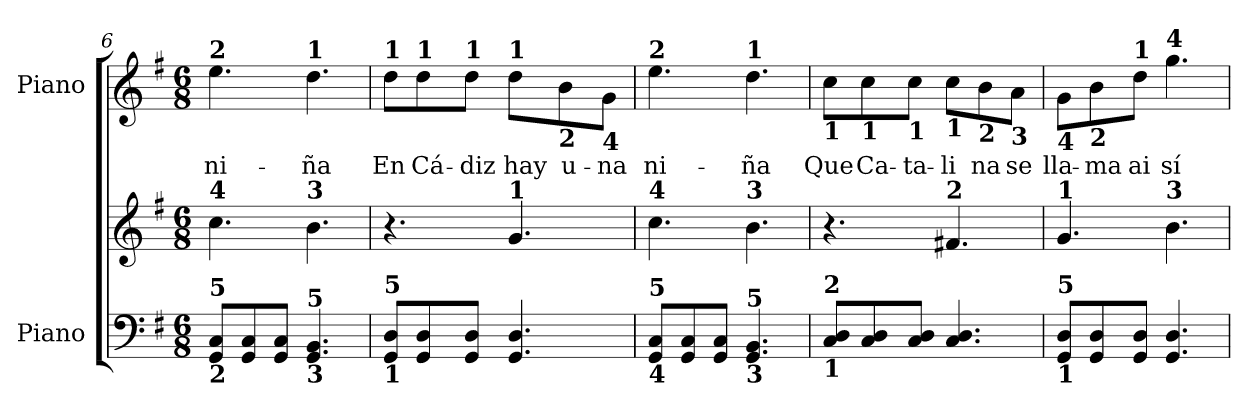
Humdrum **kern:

**kern	**kern	**kern	**text
*part2	*part2	*part1	*part1
*staff3	*staff2	*staff1	*staff1
*I"Piano	*	*I"Piano	*
*I'Pno.	*	*I'Pno.	*
*clefF4	*clefG2	*clefG2	*
*k[f#]	*k[f#]	*k[f#]	*
*G:	*G:	*G:	*
*M6/8	*M6/8	*M6/8	*
=6	=6	=6	=6
!	!	!LO:TX:a:B:t=2	!
!	!LO:TX:a:B:t=4	!	!
!LO:TX:b:B:t=2	!	!	!
!LO:TX:B:t=5	!	!	!
!	!	!	!LO:LY:b:color=#000000
8GGi/ 8CiL	4.cci\	4.eei\	ni-
8GGi/ 8Ci	.	.	.
8GGi/ 8CiJ	.	.	.
!	!	!LO:TX:a:B:t=1	!
!	!LO:TX:a:B:t=3	!	!
!LO:TX:b:B:t=3	!	!	!
!LO:TX:B:t=5	!	!	!
!	!	!	!LO:LY:b:color=#000000
4.GGi/ 4.BBi	4.bi\	4.ddi\	-ña
=7	=7	=7	=7
!	!	!LO:TX:a:B:t=1	!
!LO:TX:b:B:t=1	!	!	!
!LO:TX:B:t=5	!	!	!
!	!	!	!LO:LY:b:color=#000000
8GGi/ 8DiL	4.r	8ddi\L	En
!	!	!LO:TX:a:B:t=1	!
!	!	!	!LO:LY:b:color=#000000
8GGi/ 8Di	.	8ddi\	Cá-
!	!	!LO:TX:a:B:t=1	!
!	!	!	!LO:LY:b:color=#000000
8GGi/ 8DiJ	.	8ddi\J	-diz
!	!	!LO:TX:a:B:t=1	!
!	!LO:TX:a:B:t=1	!	!
!	!	!	!LO:LY:b:color=#000000
4.GGi/ 4.Di	4.gi/	8ddi\L	hay
!	!	!LO:TX:b:B:t=2	!
!	!	!	!LO:LY:b:color=#000000
.	.	8bi\	u-
!	!	!LO:TX:b:B:t=4	!
!	!	!	!LO:LY:b:color=#000000
.	.	8gi\J	-na
=8	=8	=8	=8
!	!	!LO:TX:a:B:t=2	!
!	!LO:TX:a:B:t=4	!	!
!LO:TX:b:B:t=4	!	!	!
!LO:TX:B:t=5	!	!	!
!	!	!	!LO:LY:b:color=#000000
8GGi/ 8CiL	4.cci\	4.eei\	ni-
8GGi/ 8Ci	.	.	.
8GGi/ 8CiJ	.	.	.
!	!	!LO:TX:a:B:t=1	!
!	!LO:TX:a:B:t=3	!	!
!LO:TX:b:B:t=3	!	!	!
!LO:TX:B:t=5	!	!	!
!	!	!	!LO:LY:b:color=#000000
4.GGi/ 4.BBi	4.bi\	4.ddi\	-ña
!!LO:LB:g=z
=9	=9	=9	=9
!	!	!LO:TX:b:B:t=1	!
!LO:TX:b:B:t=1	!	!	!
!LO:TX:B:t=2	!	!	!
!	!	!	!LO:LY:b:color=#000000
8Ci/ 8DiL	4.r	8cci\L	Que
!	!	!LO:TX:b:B:t=1	!
!	!	!	!LO:LY:b:color=#000000
8Ci/ 8Di	.	8cci\	Ca-
!	!	!LO:TX:b:B:t=1	!
!	!	!	!LO:LY:b:color=#000000
8Ci/ 8DiJ	.	8cci\J	-ta-
!	!	!LO:TX:b:B:t=1	!
!	!LO:TX:a:B:t=2	!	!
!	!	!	!LO:LY:b:color=#000000
4.Ci/ 4.Di	4.f#Xi/	8cci\L	-li
!	!	!LO:TX:b:B:t=2	!
!	!	!	!LO:LY:b:color=#000000
.	.	8bi\	na
!	!	!LO:TX:b:B:t=3	!
!	!	!	!LO:LY:b:color=#000000
.	.	8ai\J	se
=10	=10	=10	=10
!	!	!LO:TX:b:B:t=4	!
!	!LO:TX:a:B:t=1	!	!
!LO:TX:b:B:t=1	!	!	!
!LO:TX:B:t=5	!	!	!
!	!	!	!LO:LY:b:color=#000000
8GGi/ 8DiL	4.gi/	8gi\L	lla-
!	!	!LO:TX:b:B:t=2	!
!	!	!	!LO:LY:b:color=#000000
8GGi/ 8Di	.	8bi\	-ma
!	!	!LO:TX:a:B:t=1	!
!	!	!	!LO:LY:b:color=#000000
8GGi/ 8DiJ	.	8ddi\J	ai
!	!	!LO:TX:a:B:t=4	!
!	!LO:TX:a:B:t=3	!	!
!	!	!	!LO:LY:b:color=#000000
4.GGi/ 4.Di	4.bi\	4.ggi\	sí
=	=	=	=
*-	*-	*-	*-
